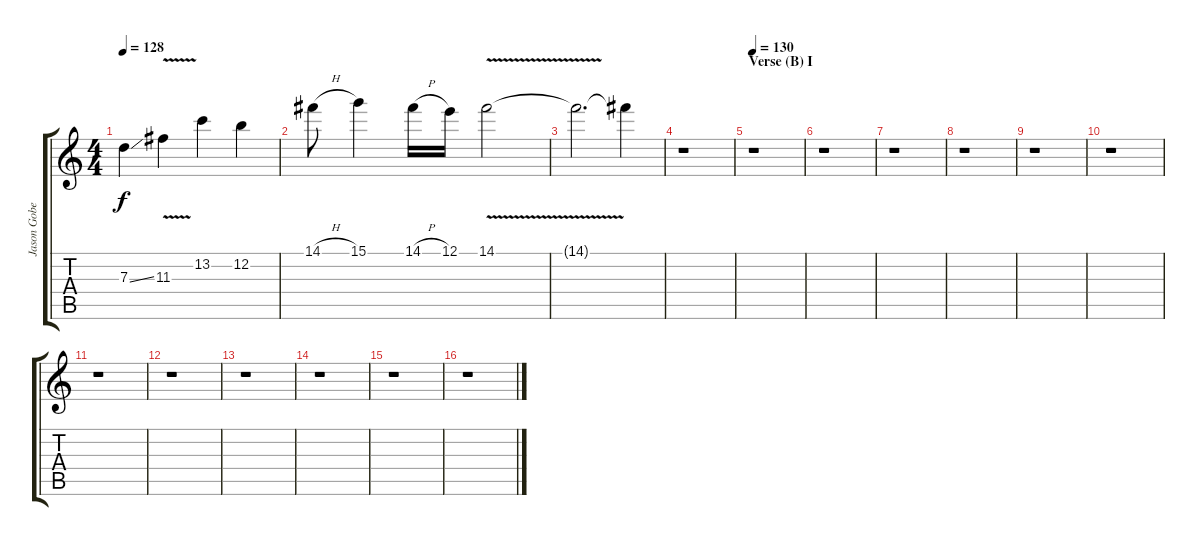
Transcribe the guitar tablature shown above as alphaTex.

\track ("Jason Gobel (distortion)" "Jason Gobe") {instrument distortionguitar}
\staff {score tabs}
\tuning (E4 B3 G3 D3 A2 E2) {hide}
\ts (4 4)
\tempo 128
\clef g2
\ks c
7.3{ss}.4{dy f} 11.3{v}.4 13.2.4 12.2.4 |
14.1{h}.8 15.1.4 14.1{h}.16 12.1.16 14.1{v}.2 |
14.1{t}.2{d} 14.1{t}.4 |
r.1 |
\section ("" "Verse (B) I")
\tempo 130
r.1 |
r.1 |
r.1 |
r.1 |
r.1 |
r.1 |
r.1 |
r.1 |
r.1 |
r.1 |
r.1 |
r.1
